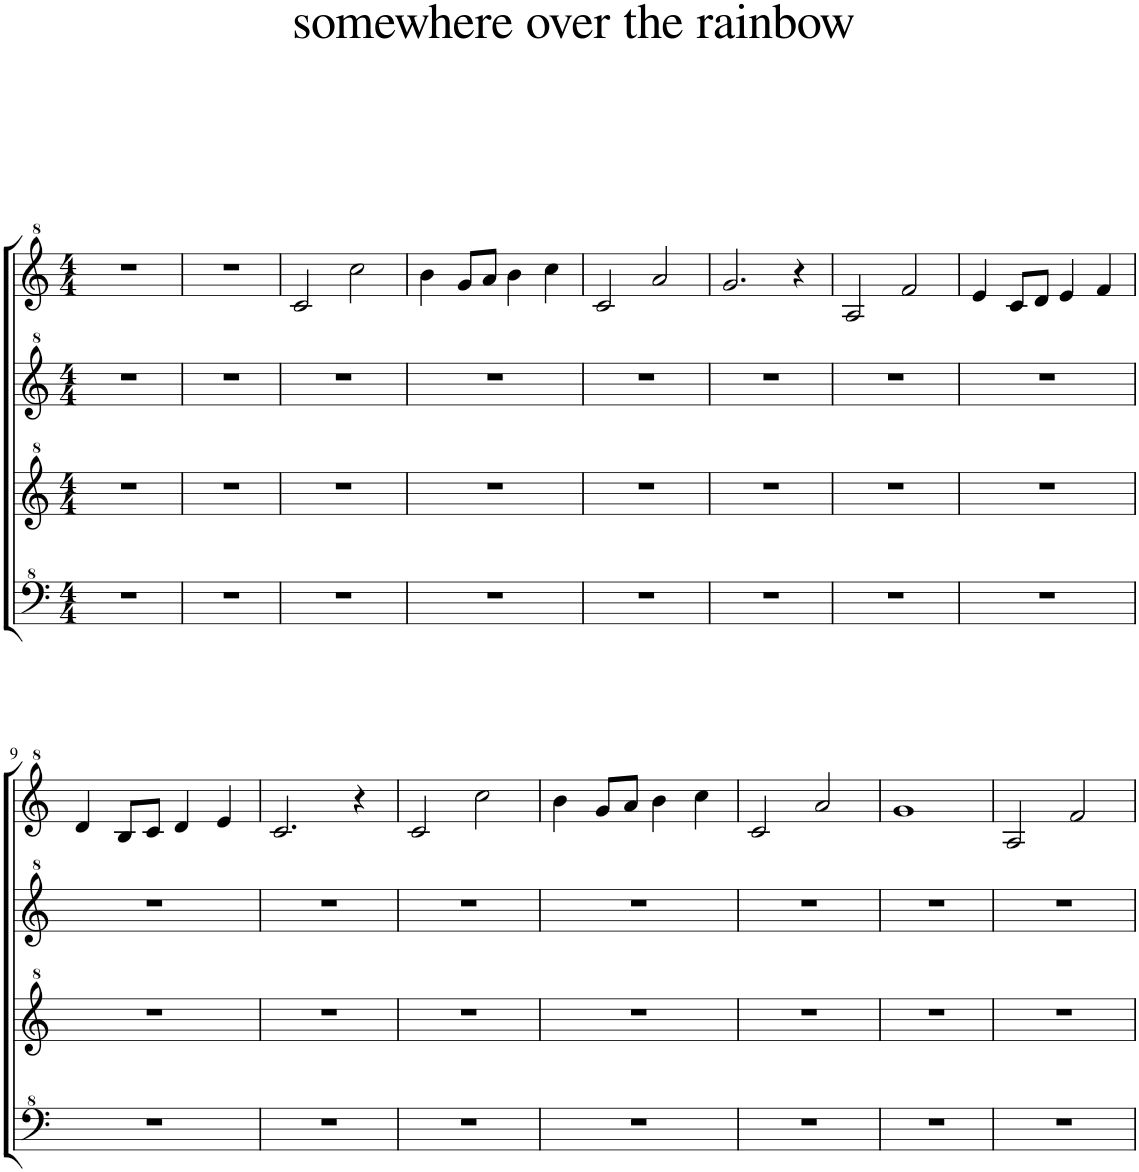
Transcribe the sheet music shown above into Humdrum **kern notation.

**kern	**kern	**kern	**kern
*part1	*part1	*part1	*part1
*staff4	*staff3	*staff2	*staff1
*I"Model III	*	*	*
*clefF^4	*clefG^2	*clefG^2	*clefG^2
*k[]	*k[]	*k[]	*k[]
*M4/4	*M4/4	*M4/4	*M4/4
=1	=1	=1	=1
1r	1r	1r	1r
=2	=2	=2	=2
1r	1r	1r	1r
=3	=3	=3	=3
1r	1r	1r	2cc/
.	.	.	2ccc\
=4	=4	=4	=4
1r	1r	1r	4bb\
.	.	.	8gg/L
.	.	.	8aa/J
.	.	.	4bb\
.	.	.	4ccc\
=5	=5	=5	=5
1r	1r	1r	2cc/
.	.	.	2aa/
=6	=6	=6	=6
1r	1r	1r	2.gg/
.	.	.	4r
=7	=7	=7	=7
1r	1r	1r	2a/
.	.	.	2ff/
=8	=8	=8	=8
1r	1r	1r	4ee/
.	.	.	8cc/L
.	.	.	8dd/J
.	.	.	4ee/
.	.	.	4ff/
!!LO:LB:g=z
=9	=9	=9	=9
1r	1r	1r	4dd/
.	.	.	8b/L
.	.	.	8cc/J
.	.	.	4dd/
.	.	.	4ee/
=10	=10	=10	=10
1r	1r	1r	2.cc/
.	.	.	4r
=11	=11	=11	=11
1r	1r	1r	2cc/
.	.	.	2ccc\
=12	=12	=12	=12
1r	1r	1r	4bb\
.	.	.	8gg/L
.	.	.	8aa/J
.	.	.	4bb\
.	.	.	4ccc\
=13	=13	=13	=13
1r	1r	1r	2cc/
.	.	.	2aa/
=14	=14	=14	=14
1r	1r	1r	1gg
=15	=15	=15	=15
1r	1r	1r	2a/
.	.	.	2ff/
=	=	=	=
*-	*-	*-	*-
